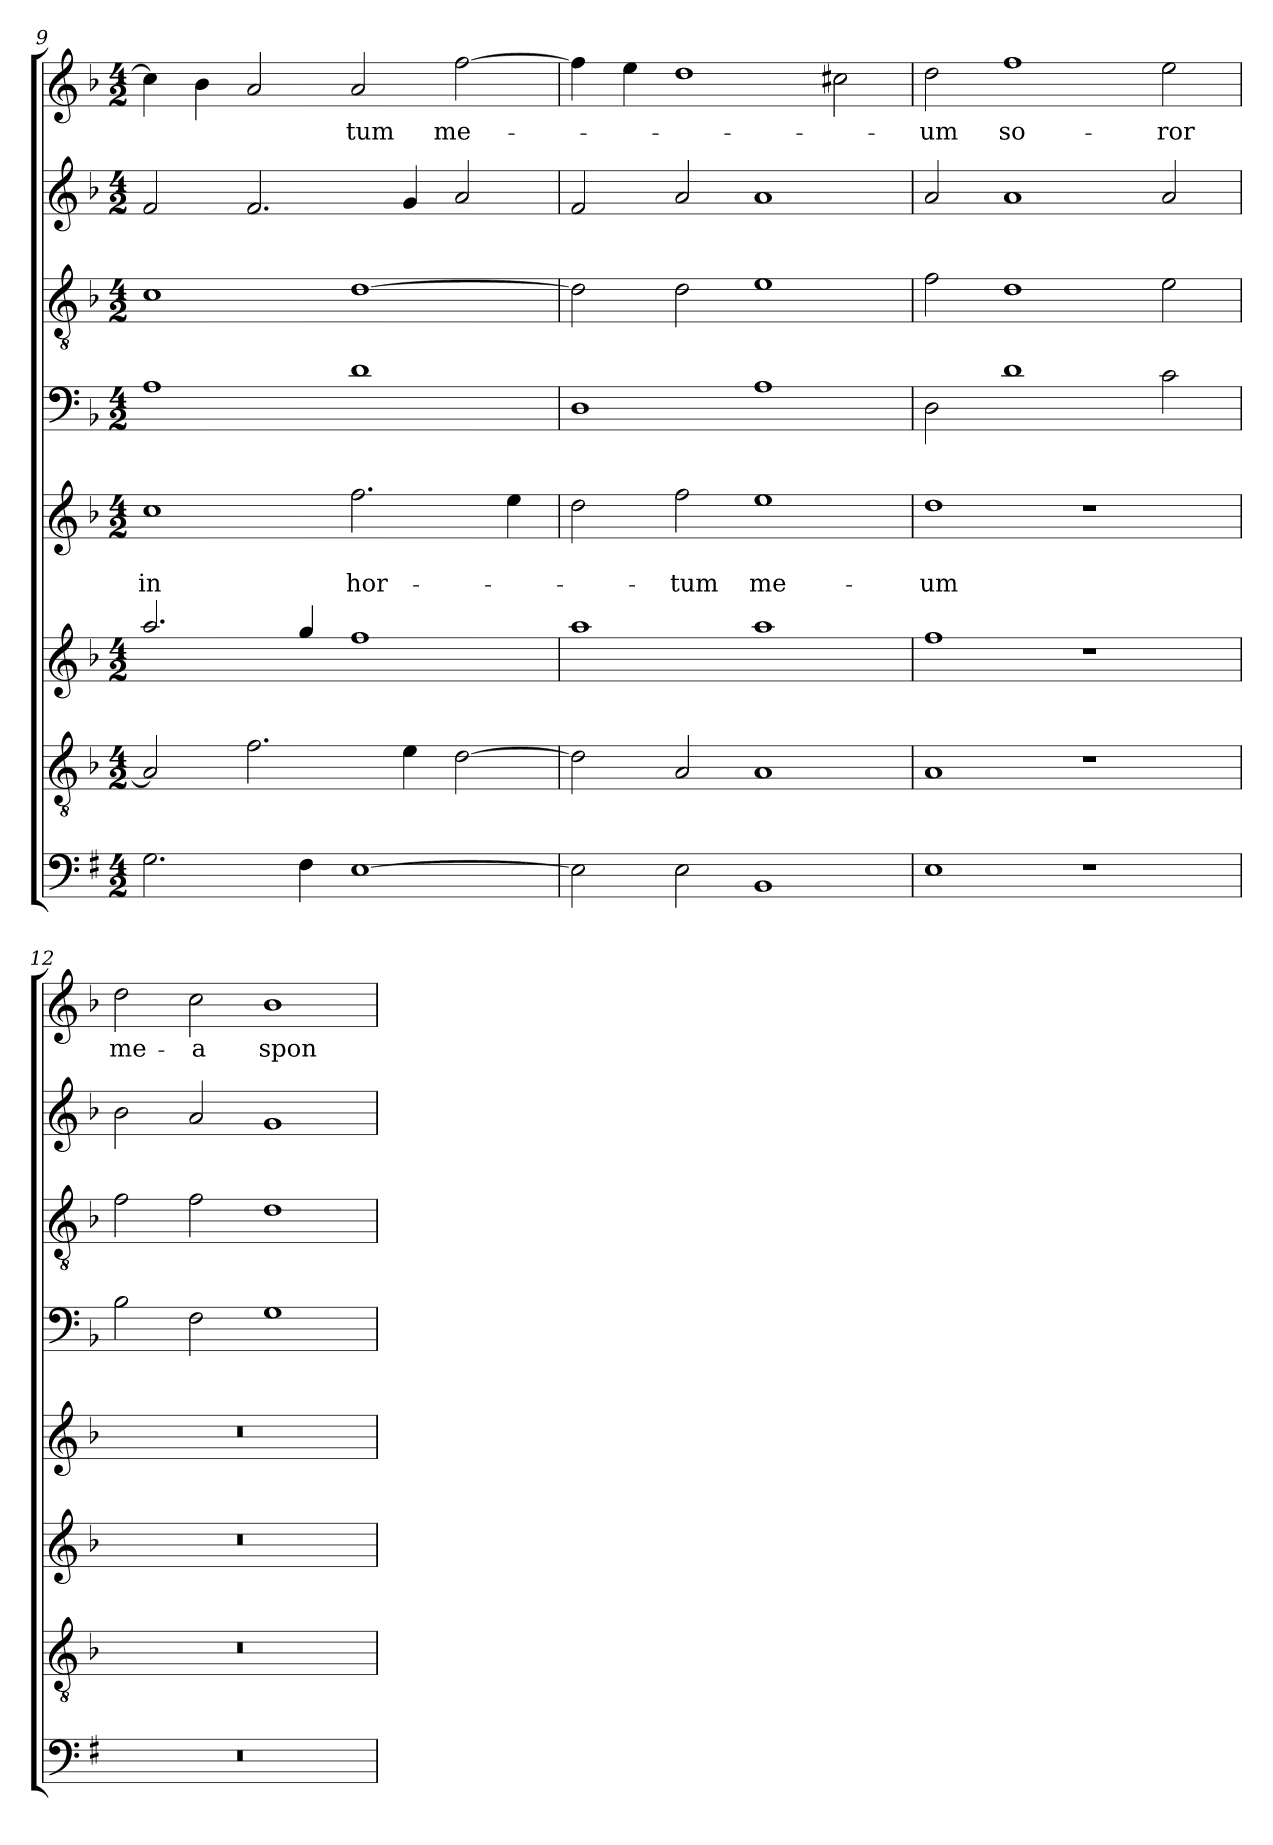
**kern	**kern	**kern	**kern	**text	**text	**kern	**kern	**kern	**kern	**text
*part8	*part7	*part6	*part5	*part5	*part5	*part4	*part3	*part2	*part1	*part1
*staff8	*staff7	*staff6	*staff5	*staff5	*staff5	*staff4	*staff3	*staff2	*staff1	*staff1
*clefF4	*clefGv2	*clefG2	*clefG2	*	*	*clefF4	*clefGv2	*clefG2	*clefG2	*
*ITrd1c2	*	*ITrd8c14	*	*	*	*	*	*	*	*
*k[b-]	*k[b-]	*k[b-]	*k[b-]	*	*	*k[b-]	*k[b-]	*k[b-]	*k[b-]	*
*d:	*d:	*d:	*d:	*	*	*d:	*d:	*d:	*d:	*
*M4/2	*M4/2	*M4/2	*M4/2	*	*	*M4/2	*M4/2	*M4/2	*M4/2	*
=9	=9	=9	=9	=9	=9	=9	=9	=9	=9	=9
!	!	!	!	!	!LO:LY:b	!	!	!	!	!
2.F\	2A/]	2.a/	1cc	.	in	1A	1c	2f/	4cc\]	.
.	.	.	.	.	.	.	.	.	4b-\	.
.	2.f\	.	.	.	.	.	.	2.f/	2a/	.
4E\	.	4g/	.	.	.	.	.	.	.	.
!	!	!	!	!	!LO:LY:b	!	!	!	!	!LO:LY:b
[1D	.	1f	2.ff\	.	hor-	1d	[1d	.	2a/	-tum
.	4e\	.	.	.	.	.	.	4g/	.	.
!	!	!	!	!	!	!	!	!	!	!LO:LY:b
.	[2d\	.	.	.	.	.	.	2a/	[2ff\	me-
.	.	.	4ee\	.	.	.	.	.	.	.
=10	=10	=10	=10	=10	=10	=10	=10	=10	=10	=10
2D\]	2d\]	1a	2dd\	.	.	1D	2d\]	2f/	4ff\]	.
.	.	.	.	.	.	.	.	.	4ee\	.
!	!	!	!	!	!LO:LY:b	!	!	!	!	!
2D\	2A/	.	2ff\	.	-tum	.	2d\	2a/	1dd	.
!	!	!	!	!	!LO:LY:b	!	!	!	!	!
1AA	1A	1a	1ee	.	me-	1A	1e	1a	.	.
.	.	.	.	.	.	.	.	.	2cc#X\	.
=11	=11	=11	=11	=11	=11	=11	=11	=11	=11	=11
!	!	!	!	!	!LO:LY:b	!	!	!	!	!LO:LY:b
1D	1A	1f	1dd	.	-um	2D\	2f\	2a/	2dd\	-um
!	!	!	!	!	!	!	!	!	!	!LO:LY:b
.	.	.	.	.	.	1d	1d	1a	1ff	so-
1r	1r	1r	1r	.	.	.	.	.	.	.
!	!	!	!	!	!	!	!	!	!	!LO:LY:b
.	.	.	.	.	.	2c\	2e\	2a/	2ee\	-ror
=12	=12	=12	=12	=12	=12	=12	=12	=12	=12	=12
!	!	!	!	!	!	!	!	!	!	!LO:LY:b
0r	0r	0r	0r	.	.	2B-\	2f\	2b-\	2dd\	me-
!	!	!	!	!	!	!	!	!	!	!LO:LY:b
.	.	.	.	.	.	2F\	2f\	2a/	2cc\	-a
!	!	!	!	!	!	!	!	!	!	!LO:LY:b
.	.	.	.	.	.	1G	1d	1g	1b-	spon-
=	=	=	=	=	=	=	=	=	=	=
*-	*-	*-	*-	*-	*-	*-	*-	*-	*-	*-
